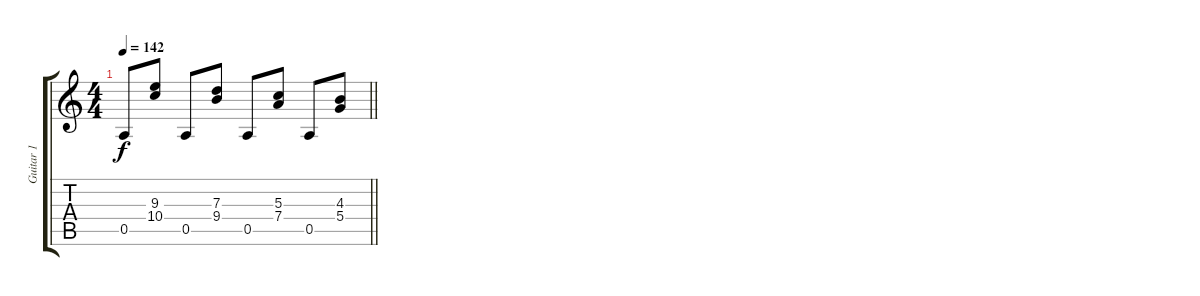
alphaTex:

\track ("Guitar 1" "Guitar 1") {instrument distortionguitar}
\staff {score tabs}
\tuning (E4 B3 G3 D3 A2 E2) {hide}
\ts (4 4)
\tempo 142
\clef g2
\barLineRight lightlight
\ks c
0.5.8{dy f} (9.3 10.4).8 0.5.8 (7.3 9.4).8 0.5.8 (5.3 7.4).8 0.5.8 (4.3 5.4).8
